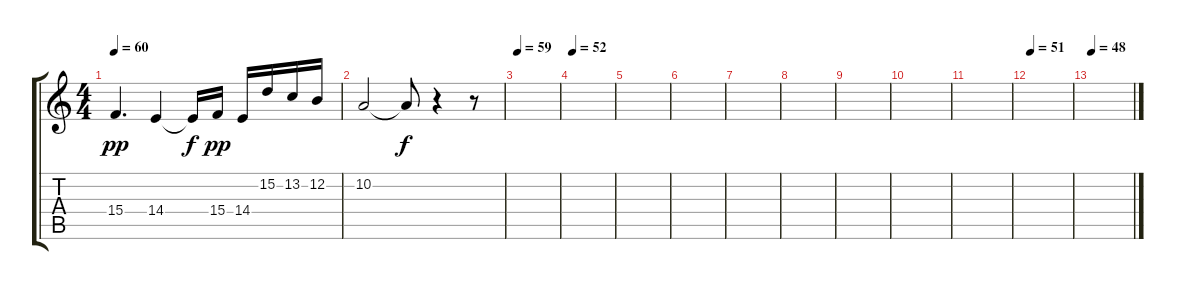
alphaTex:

\track "" {instrument flute}
\staff {score tabs}
\tuning (E4 B3 G3 D3 A2 E2) {hide}
\ts (4 4)
\tempo 60
\clef g2
\ks c
15.4.4{d dy pp} 14.4.4 14.4{t}.16{dy f} 15.4.16{dy pp} 14.4.16 15.2.16 13.2.16 12.2.16 |
10.2.2 10.2{t}.8{dy f} r.4 r.8 |
\tempo 59
|
\tempo 52
|
|
|
|
|
|
|
|
\tempo 51
|
\tempo 48
